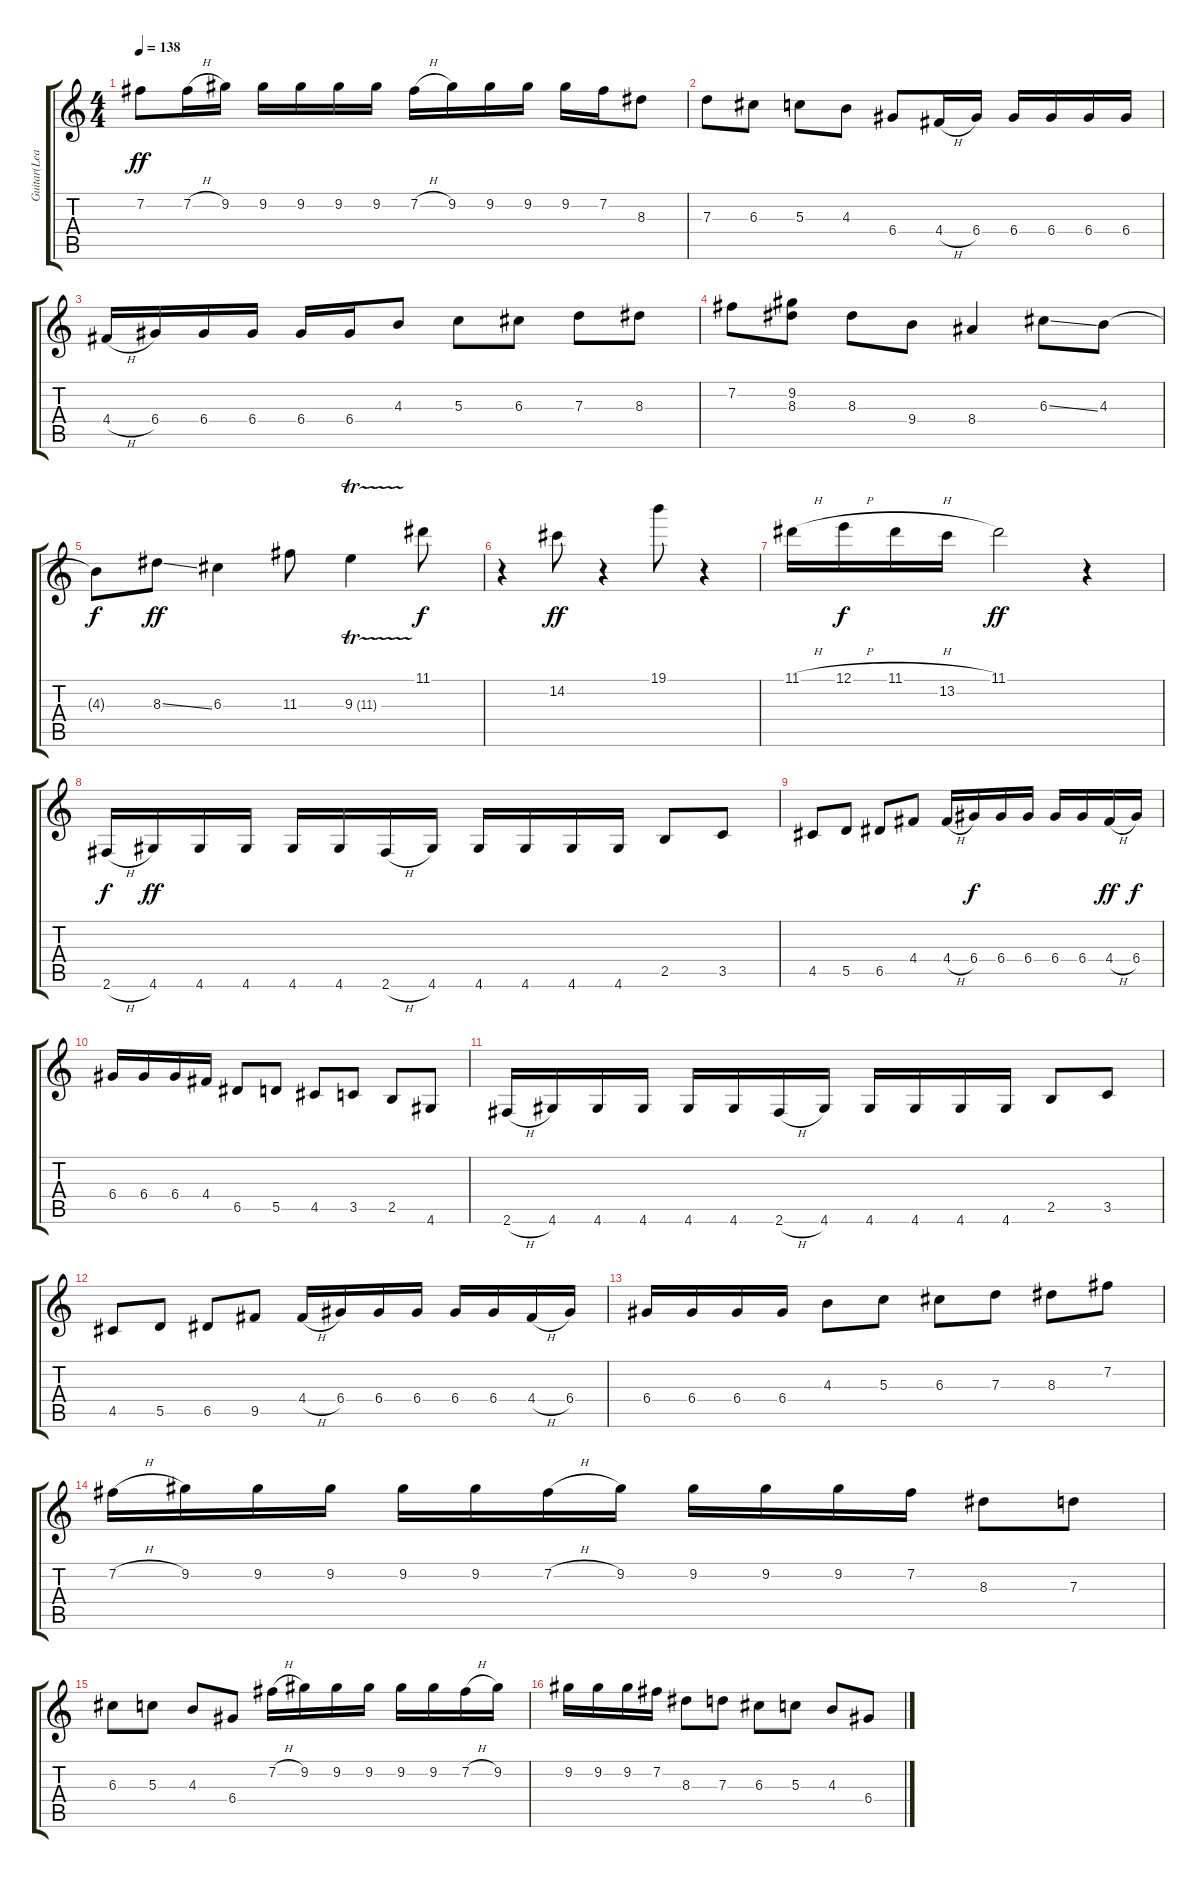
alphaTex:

\track ("Guitar(Lead)" "Guitar(Lea") {instrument distortionguitar}
\staff {score tabs}
\tuning (E4 B3 G3 D3 A2 E2) {hide}
\ts (4 4)
\tempo 138
\clef g2
\ks c
7.2.8{dy ff} 7.2{h}.16 9.2.16 9.2.16 9.2.16 9.2.16 9.2.16 7.2{h}.16 9.2.16 9.2.16 9.2.16 9.2.16 7.2.16 8.3.8 |
7.3.8 6.3.8 5.3.8 4.3.8 6.4.8 4.4{h}.16 6.4.16 6.4.16 6.4.16 6.4.16 6.4.16 |
4.4{h}.16 6.4.16 6.4.16 6.4.16 6.4.16 6.4.16 4.3.8 5.3.8 6.3.8 7.3.8 8.3.8 |
7.2.8 (9.2 8.3).8 8.3.8 9.4.8 8.4.4 6.3{ss}.8 4.3.8 |
4.3{t}.8{dy f} 8.3{ss}.8{dy ff} 6.3.4 11.3.8 9.3{tr (11 32)}.4 11.1.8{dy f} |
r.4 14.2.8{dy ff} r.4 19.1.8 r.4 |
11.1{h}.16 12.1{h}.16{dy f} 11.1{h}.16 13.2.16 11.1.2{dy ff} r.4 |
2.6{h}.16{dy f} 4.6.16{dy ff} 4.6.16 4.6.16 4.6.16 4.6.16 2.6{h}.16 4.6.16 4.6.16 4.6.16 4.6.16 4.6.16 2.5.8 3.5.8 |
4.5.8 5.5.8 6.5.8 4.4.8 4.4{h}.16 6.4.16{dy f} 6.4.16 6.4.16 6.4.16 6.4.16 4.4{h}.16{dy ff} 6.4.16{dy f} |
6.4.16 6.4.16 6.4.16 4.4.16 6.5.8 5.5.8 4.5.8 3.5.8 2.5.8 4.6.8 |
2.6{h}.16 4.6.16 4.6.16 4.6.16 4.6.16 4.6.16 2.6{h}.16 4.6.16 4.6.16 4.6.16 4.6.16 4.6.16 2.5.8 3.5.8 |
4.5.8 5.5.8 6.5.8 9.5.8 4.4{h}.16 6.4.16 6.4.16 6.4.16 6.4.16 6.4.16 4.4{h}.16 6.4.16 |
6.4.16 6.4.16 6.4.16 6.4.16 4.3.8 5.3.8 6.3.8 7.3.8 8.3.8 7.2.8 |
7.2{h}.16 9.2.16 9.2.16 9.2.16 9.2.16 9.2.16 7.2{h}.16 9.2.16 9.2.16 9.2.16 9.2.16 7.2.16 8.3.8 7.3.8 |
6.3.8 5.3.8 4.3.8 6.4.8 7.2{h}.16 9.2.16 9.2.16 9.2.16 9.2.16 9.2.16 7.2{h}.16 9.2.16 |
9.2.16 9.2.16 9.2.16 7.2.16 8.3.8 7.3.8 6.3.8 5.3.8 4.3.8 6.4.8
